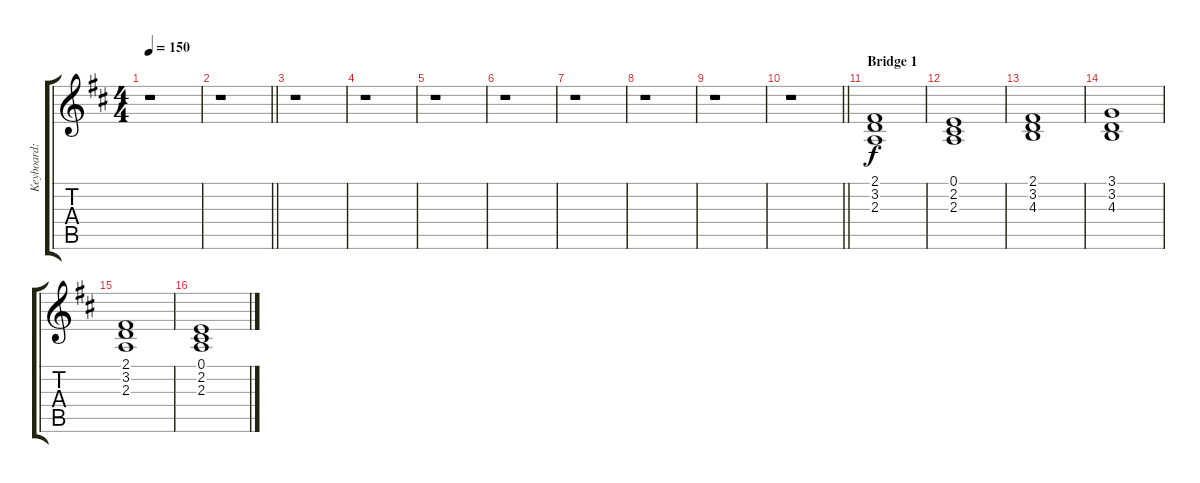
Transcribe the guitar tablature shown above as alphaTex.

\track ("Keyboard: Tommie Johansson" "Keyboard: ") {instrument stringensemble1}
\staff {score tabs}
\tuning (E4 B3 G3 D3 A2 E2) {hide}
\ts (4 4)
\tempo 150
\clef g2
\ks d
r.1{dy f} |
\barLineRight lightlight
r.1 |
r.1 |
r.1 |
r.1 |
r.1 |
r.1 |
r.1 |
r.1 |
\barLineRight lightlight
r.1 |
\section ("" "Bridge 1")
(2.1 3.2 2.3).1 |
(0.1 2.2 2.3).1 |
(2.1 3.2 4.3).1 |
(3.1 3.2 4.3).1 |
(2.1 3.2 2.3).1 |
(0.1 2.2 2.3).1
